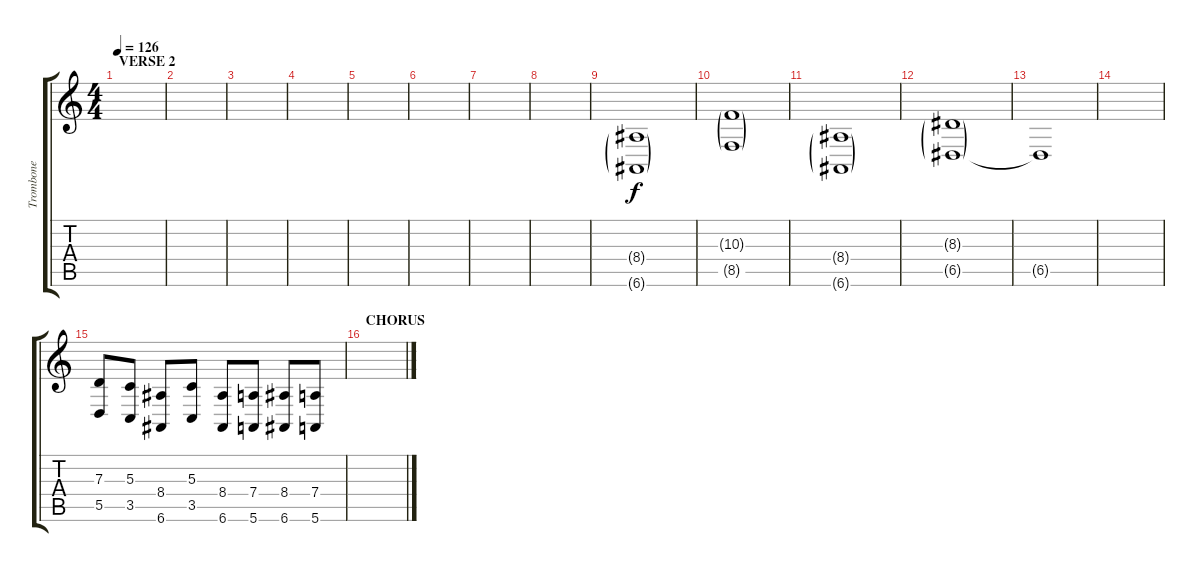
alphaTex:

\track ("Trombone" "Trombone") {instrument trombone}
\staff {score tabs}
\tuning (E4 B3 G3 D3 A2 E2) {hide}
\ts (4 4)
\section ("" "VERSE 2")
\tempo 126
\clef g2
\ks c
|
|
|
|
|
|
|
|
(8.4{g} 6.6{g}).1 |
(10.3{g} 8.5{g}).1 |
(8.4{g} 6.6{g}).1 |
(8.3{g} 6.5{g}).1 |
6.5{t}.1{dy f} |
|
(7.3 5.5).8 (5.3 3.5).8 (8.4 6.6).8 (5.3 3.5).8 (8.4 6.6).8 (7.4 5.6).8 (8.4 6.6).8 (7.4 5.6).8 |
\section ("" "CHORUS")
